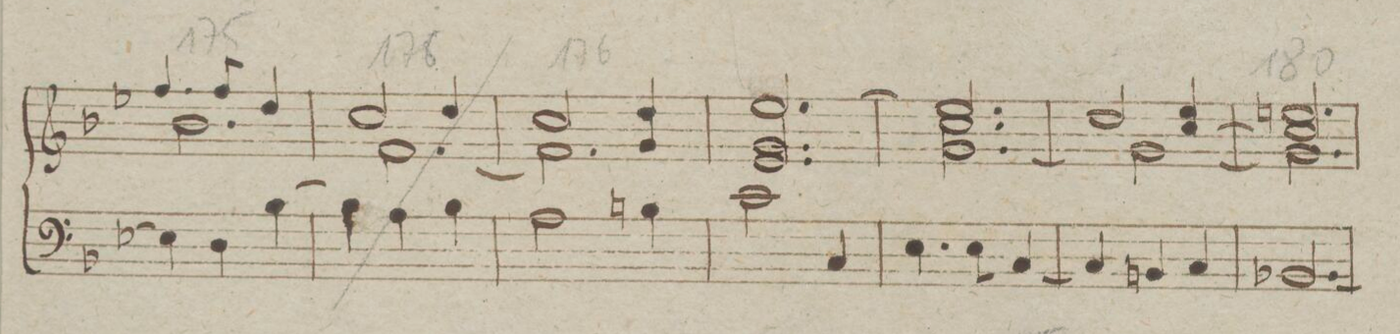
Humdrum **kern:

**kern	**dynam
*I"Organo	*
*clefF4	*
*k[b-e-]	*
*met(c)	*
*M3/4	*
4E-\]	.
4D\	.
[4B-\	.
=176	=176
4B-\]	.
4A\	.
4B-\	.
=177	=177
2A\	.
4Bn\	.
=178	=178
2c\	.
4C/	.
=179	=179
4.E-\	.
8E-\	.
[4C/	.
=180	=180
4C/]	.
4BBn/	.
4C/	.
=181	=181
[2.BB-X/	.
=182	=182
*-	*-
